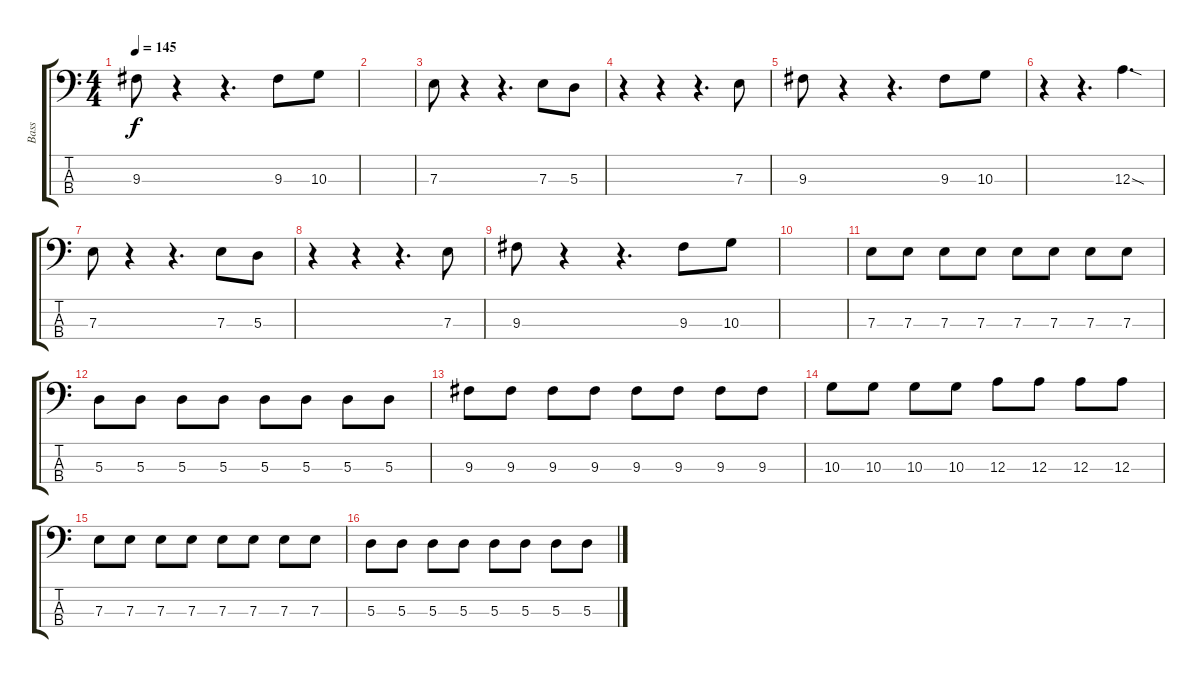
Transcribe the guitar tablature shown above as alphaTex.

\track ("Bass" "Bass") {instrument electricbassfinger}
\staff {score tabs}
\tuning (G2 D2 A1 E1) {hide}
\ts (4 4)
\tempo 145
\clef f4
\ks c
9.3.8{dy f} r.4 r.4{d} 9.3.8 10.3.8 |
|
7.3.8 r.4 r.4{d} 7.3.8 5.3.8 |
r.4 r.4 r.4{d} 7.3.8 |
9.3.8 r.4 r.4{d} 9.3.8 10.3.8 |
r.4 r.4{d} 12.3{sod}.4{d} |
7.3.8 r.4 r.4{d} 7.3.8 5.3.8 |
r.4 r.4 r.4{d} 7.3.8 |
9.3.8 r.4 r.4{d} 9.3.8 10.3.8 |
|
7.3.8 7.3.8 7.3.8 7.3.8 7.3.8 7.3.8 7.3.8 7.3.8 |
5.3.8 5.3.8 5.3.8 5.3.8 5.3.8 5.3.8 5.3.8 5.3.8 |
9.3.8 9.3.8 9.3.8 9.3.8 9.3.8 9.3.8 9.3.8 9.3.8 |
10.3.8 10.3.8 10.3.8 10.3.8 12.3.8 12.3.8 12.3.8 12.3.8 |
7.3.8 7.3.8 7.3.8 7.3.8 7.3.8 7.3.8 7.3.8 7.3.8 |
5.3.8 5.3.8 5.3.8 5.3.8 5.3.8 5.3.8 5.3.8 5.3.8
